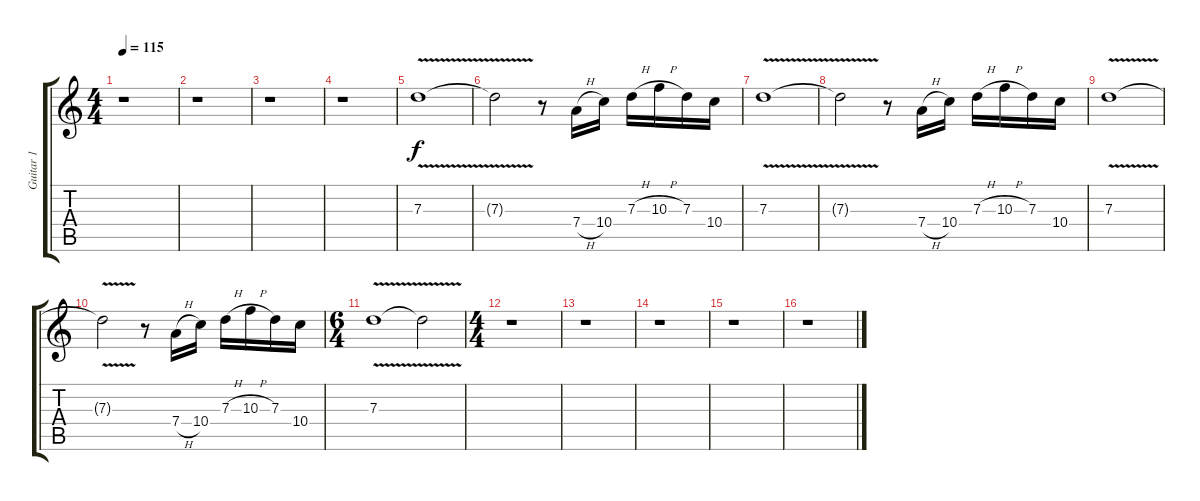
\track ("Guitar 1" "Guitar 1") {instrument overdrivenguitar}
\staff {score tabs}
\tuning (E4 B3 G3 D3 A2 E2) {hide}
\ts (4 4)
\tempo 115
\clef g2
\ks c
r.1{dy f} |
r.1 |
r.1 |
r.1 |
7.3{v}.1 |
7.3{t}.2 r.8 7.4{h}.16 10.4.16 7.3{h}.16 10.3{h}.16 7.3.16 10.4.16 |
7.3{v}.1 |
7.3{t}.2 r.8 7.4{h}.16 10.4.16 7.3{h}.16 10.3{h}.16 7.3.16 10.4.16 |
7.3{v}.1 |
7.3{t}.2 r.8 7.4{h}.16 10.4.16 7.3{h}.16 10.3{h}.16 7.3.16 10.4.16 |
\ts (6 4)
7.3{v}.1 7.3{t}.2 |
\ts (4 4)
r.1 |
r.1 |
r.1 |
r.1 |
r.1
